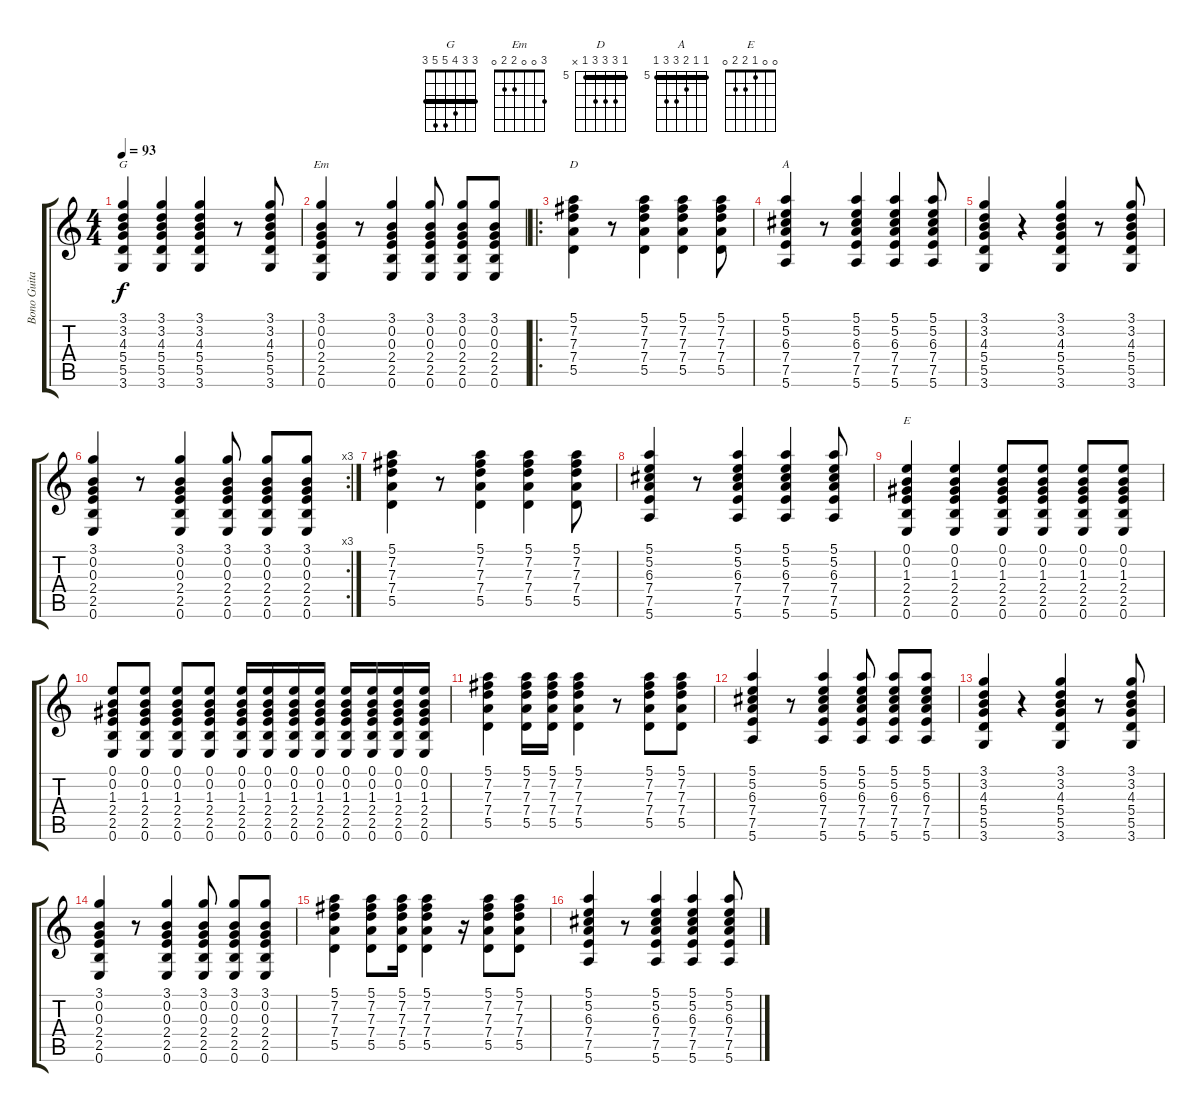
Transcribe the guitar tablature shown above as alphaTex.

\track ("Bono Guitar" "Bono Guita") {instrument acousticguitarsteel}
\staff {score tabs}
\tuning (E4 B3 G3 D3 A2 E2) {hide}
\chord ("G" 3 3 4 5 5 3) {barre 3}
\chord ("Em" 3 0 0 2 2 0)
\chord ("D" 5 7 7 7 5 x) {firstfret 5 barre 5}
\chord ("A" 5 5 6 7 7 5) {firstfret 5 barre 5}
\chord ("E" 0 0 1 2 2 0)
\ts (4 4)
\tempo 93
\clef g2
\ks c
(3.1 3.2 4.3 5.4 5.5 3.6).4{ch "G" dy f} (3.1 3.2 4.3 5.4 5.5 3.6).4 (3.1 3.2 4.3 5.4 5.5 3.6).4 r.8 (3.1 3.2 4.3 5.4 5.5 3.6).8 |
(3.1 0.2 0.3 2.4 2.5 0.6).4{ch "Em"} r.8 (3.1 0.2 0.3 2.4 2.5 0.6).4 (3.1 0.2 0.3 2.4 2.5 0.6).8 (3.1 0.2 0.3 2.4 2.5 0.6).8 (3.1 0.2 0.3 2.4 2.5 0.6).8 |
\ro
(5.1 7.2 7.3 7.4 5.5).4{ch "D"} r.8 (5.1 7.2 7.3 7.4 5.5).4 (5.1 7.2 7.3 7.4 5.5).4 (5.1 7.2 7.3 7.4 5.5).8 |
(5.1 5.2 6.3 7.4 7.5 5.6).4{ch "A"} r.8 (5.1 5.2 6.3 7.4 7.5 5.6).4 (5.1 5.2 6.3 7.4 7.5 5.6).4 (5.1 5.2 6.3 7.4 7.5 5.6).8 |
(3.1 3.2 4.3 5.4 5.5 3.6).4 r.4 (3.1 3.2 4.3 5.4 5.5 3.6).4 r.8 (3.1 3.2 4.3 5.4 5.5 3.6).8 |
\rc 3
(3.1 0.2 0.3 2.4 2.5 0.6).4 r.8 (3.1 0.2 0.3 2.4 2.5 0.6).4 (3.1 0.2 0.3 2.4 2.5 0.6).8 (3.1 0.2 0.3 2.4 2.5 0.6).8 (3.1 0.2 0.3 2.4 2.5 0.6).8 |
(5.1 7.2 7.3 7.4 5.5).4 r.8 (5.1 7.2 7.3 7.4 5.5).4 (5.1 7.2 7.3 7.4 5.5).4 (5.1 7.2 7.3 7.4 5.5).8 |
(5.1 5.2 6.3 7.4 7.5 5.6).4 r.8 (5.1 5.2 6.3 7.4 7.5 5.6).4 (5.1 5.2 6.3 7.4 7.5 5.6).4 (5.1 5.2 6.3 7.4 7.5 5.6).8 |
(0.1 0.2 1.3 2.4 2.5 0.6).4{ch "E"} (0.1 0.2 1.3 2.4 2.5 0.6).4 (0.1 0.2 1.3 2.4 2.5 0.6).8 (0.1 0.2 1.3 2.4 2.5 0.6).8 (0.1 0.2 1.3 2.4 2.5 0.6).8 (0.1 0.2 1.3 2.4 2.5 0.6).8 |
(0.1 0.2 1.3 2.4 2.5 0.6).8 (0.1 0.2 1.3 2.4 2.5 0.6).8 (0.1 0.2 1.3 2.4 2.5 0.6).8 (0.1 0.2 1.3 2.4 2.5 0.6).8 (0.1 0.2 1.3 2.4 2.5 0.6).16 (0.1 0.2 1.3 2.4 2.5 0.6).16 (0.1 0.2 1.3 2.4 2.5 0.6).16 (0.1 0.2 1.3 2.4 2.5 0.6).16 (0.1 0.2 1.3 2.4 2.5 0.6).16 (0.1 0.2 1.3 2.4 2.5 0.6).16 (0.1 0.2 1.3 2.4 2.5 0.6).16 (0.1 0.2 1.3 2.4 2.5 0.6).16 |
(5.1 7.2 7.3 7.4 5.5).4 (5.1 7.2 7.3 7.4 5.5).16 (5.1 7.2 7.3 7.4 5.5).16 (5.1 7.2 7.3 7.4 5.5).4 r.8 (5.1 7.2 7.3 7.4 5.5).8 (5.1 7.2 7.3 7.4 5.5).8 |
(5.1 5.2 6.3 7.4 7.5 5.6).4 r.8 (5.1 5.2 6.3 7.4 7.5 5.6).4 (5.1 5.2 6.3 7.4 7.5 5.6).8 (5.1 5.2 6.3 7.4 7.5 5.6).8 (5.1 5.2 6.3 7.4 7.5 5.6).8 |
(3.1 3.2 4.3 5.4 5.5 3.6).4 r.4 (3.1 3.2 4.3 5.4 5.5 3.6).4 r.8 (3.1 3.2 4.3 5.4 5.5 3.6).8 |
(3.1 0.2 0.3 2.4 2.5 0.6).4 r.8 (3.1 0.2 0.3 2.4 2.5 0.6).4 (3.1 0.2 0.3 2.4 2.5 0.6).8 (3.1 0.2 0.3 2.4 2.5 0.6).8 (3.1 0.2 0.3 2.4 2.5 0.6).8 |
(5.1 7.2 7.3 7.4 5.5).4 (5.1 7.2 7.3 7.4 5.5).8 (5.1 7.2 7.3 7.4 5.5).16 (5.1 7.2 7.3 7.4 5.5).4 r.16 (5.1 7.2 7.3 7.4 5.5).8 (5.1 7.2 7.3 7.4 5.5).8 |
(5.1 5.2 6.3 7.4 7.5 5.6).4 r.8 (5.1 5.2 6.3 7.4 7.5 5.6).4 (5.1 5.2 6.3 7.4 7.5 5.6).4 (5.1 5.2 6.3 7.4 7.5 5.6).8
